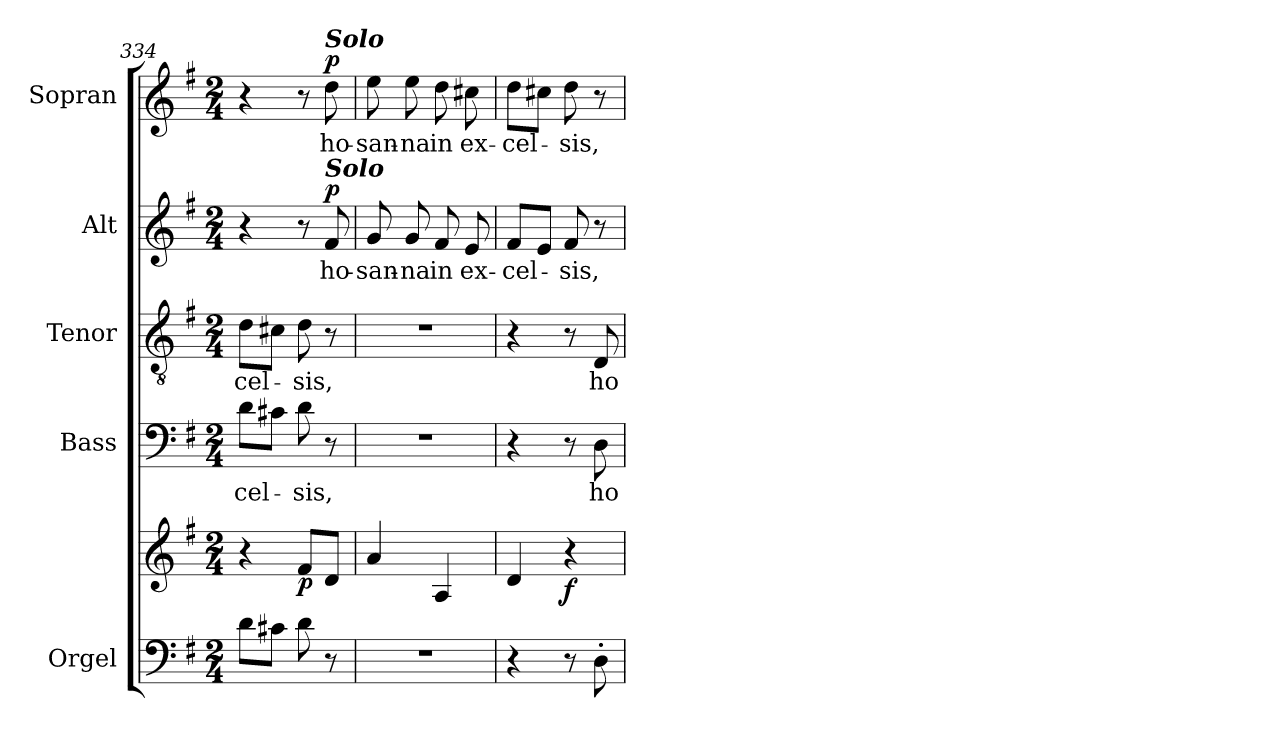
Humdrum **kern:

**kern	**kern	**dynam	**kern	**text	**kern	**text	**kern	**text	**dynam	**kern	**text	**dynam
*part5	*part5	*part5	*part4	*part4	*part3	*part3	*part2	*part2	*part2	*part1	*part1	*part1
*staff6	*staff5	*staff5/6	*staff4	*staff4	*staff3	*staff3	*staff2	*staff2	*staff2	*staff1	*staff1	*staff1
*I"Orgel	*	*	*I"Bass	*	*I"Tenor	*	*I"Alt	*	*	*I"Sopran	*	*
*I'Org.	*	*	*I'B.	*	*I'T.	*	*I'A.	*	*	*I'S.	*	*
*clefF4	*clefG2	*	*clefF4	*	*clefGv2	*	*clefG2	*	*	*clefG2	*	*
*k[f#]	*k[f#]	*	*k[f#]	*	*k[f#]	*	*k[f#]	*	*	*k[f#]	*	*
*G:	*G:	*	*G:	*	*G:	*	*G:	*	*	*G:	*	*
*M2/4	*M2/4	*	*M2/4	*	*M2/4	*	*M2/4	*	*	*M2/4	*	*
=334	=334	=334	=334	=334	=334	=334	=334	=334	=334	=334	=334	=334
!	!	!	!	!LO:LY:b	!	!LO:LY:b	!	!	!	!	!	!
8d\L	4r	.	8d\L	-cel-	8d\L	-cel-	4r	.	.	4r	.	.
8c#X\J	.	.	8c#X\J	.	8c#X\J	.	.	.	.	.	.	.
!	!	!LO:DY:b	!	!LO:LY:b	!	!LO:LY:b	!	!	!	!	!	!
8d\	8f#/L	p	8d\	-sis,	8d\	-sis,	8r	.	.	8r	.	.
!	!	!	!	!	!	!	!	!	!	!LO:TX:a:Bi:t=Solo	!	!
!	!	!	!	!	!	!	!LO:TX:a:Bi:t=Solo	!	!	!	!	!
!	!	!	!	!	!	!	!	!LO:LY:b	!LO:DY:a	!	!LO:LY:b	!LO:DY:a
8r	8d/J	.	8r	.	8r	.	8f#/	ho-	p	8dd\	ho-	p
=335	=335	=335	=335	=335	=335	=335	=335	=335	=335	=335	=335	=335
!	!	!	!	!	!	!	!	!LO:LY:b	!	!	!LO:LY:b	!
2r	4a/	.	2r	.	2r	.	8g/	-san-	.	8ee\	-san-	.
!	!	!	!	!	!	!	!	!LO:LY:b	!	!	!LO:LY:b	!
.	.	.	.	.	.	.	8g/	-na	.	8ee\	-na	.
!	!	!	!	!	!	!	!	!LO:LY:b	!	!	!LO:LY:b	!
.	4A/	.	.	.	.	.	8f#/	in	.	8dd\	in	.
!	!	!	!	!	!	!	!	!LO:LY:b	!	!	!LO:LY:b	!
.	.	.	.	.	.	.	8e/	ex-	.	8cc#X\	ex-	.
=336	=336	=336	=336	=336	=336	=336	=336	=336	=336	=336	=336	=336
!	!	!	!	!	!	!	!	!LO:LY:b	!	!	!LO:LY:b	!
4r	4d/	.	4r	.	4r	.	8f#/L	-cel-	.	8dd\L	-cel-	.
.	.	.	.	.	.	.	8e/J	.	.	8cc#X\J	.	.
!	!	!LO:DY:b	!	!	!	!	!	!LO:LY:b	!	!	!LO:LY:b	!
8r	4r	f	8r	.	8r	.	8f#/	-sis,	.	8dd\	-sis,	.
!	!	!	!	!LO:LY:b	!	!LO:LY:b	!	!	!	!	!	!
8D'>\	.	.	8D\	ho-	8D/	ho-	8r	.	.	8r	.	.
=	=	=	=	=	=	=	=	=	=	=	=	=
*-	*-	*-	*-	*-	*-	*-	*-	*-	*-	*-	*-	*-
